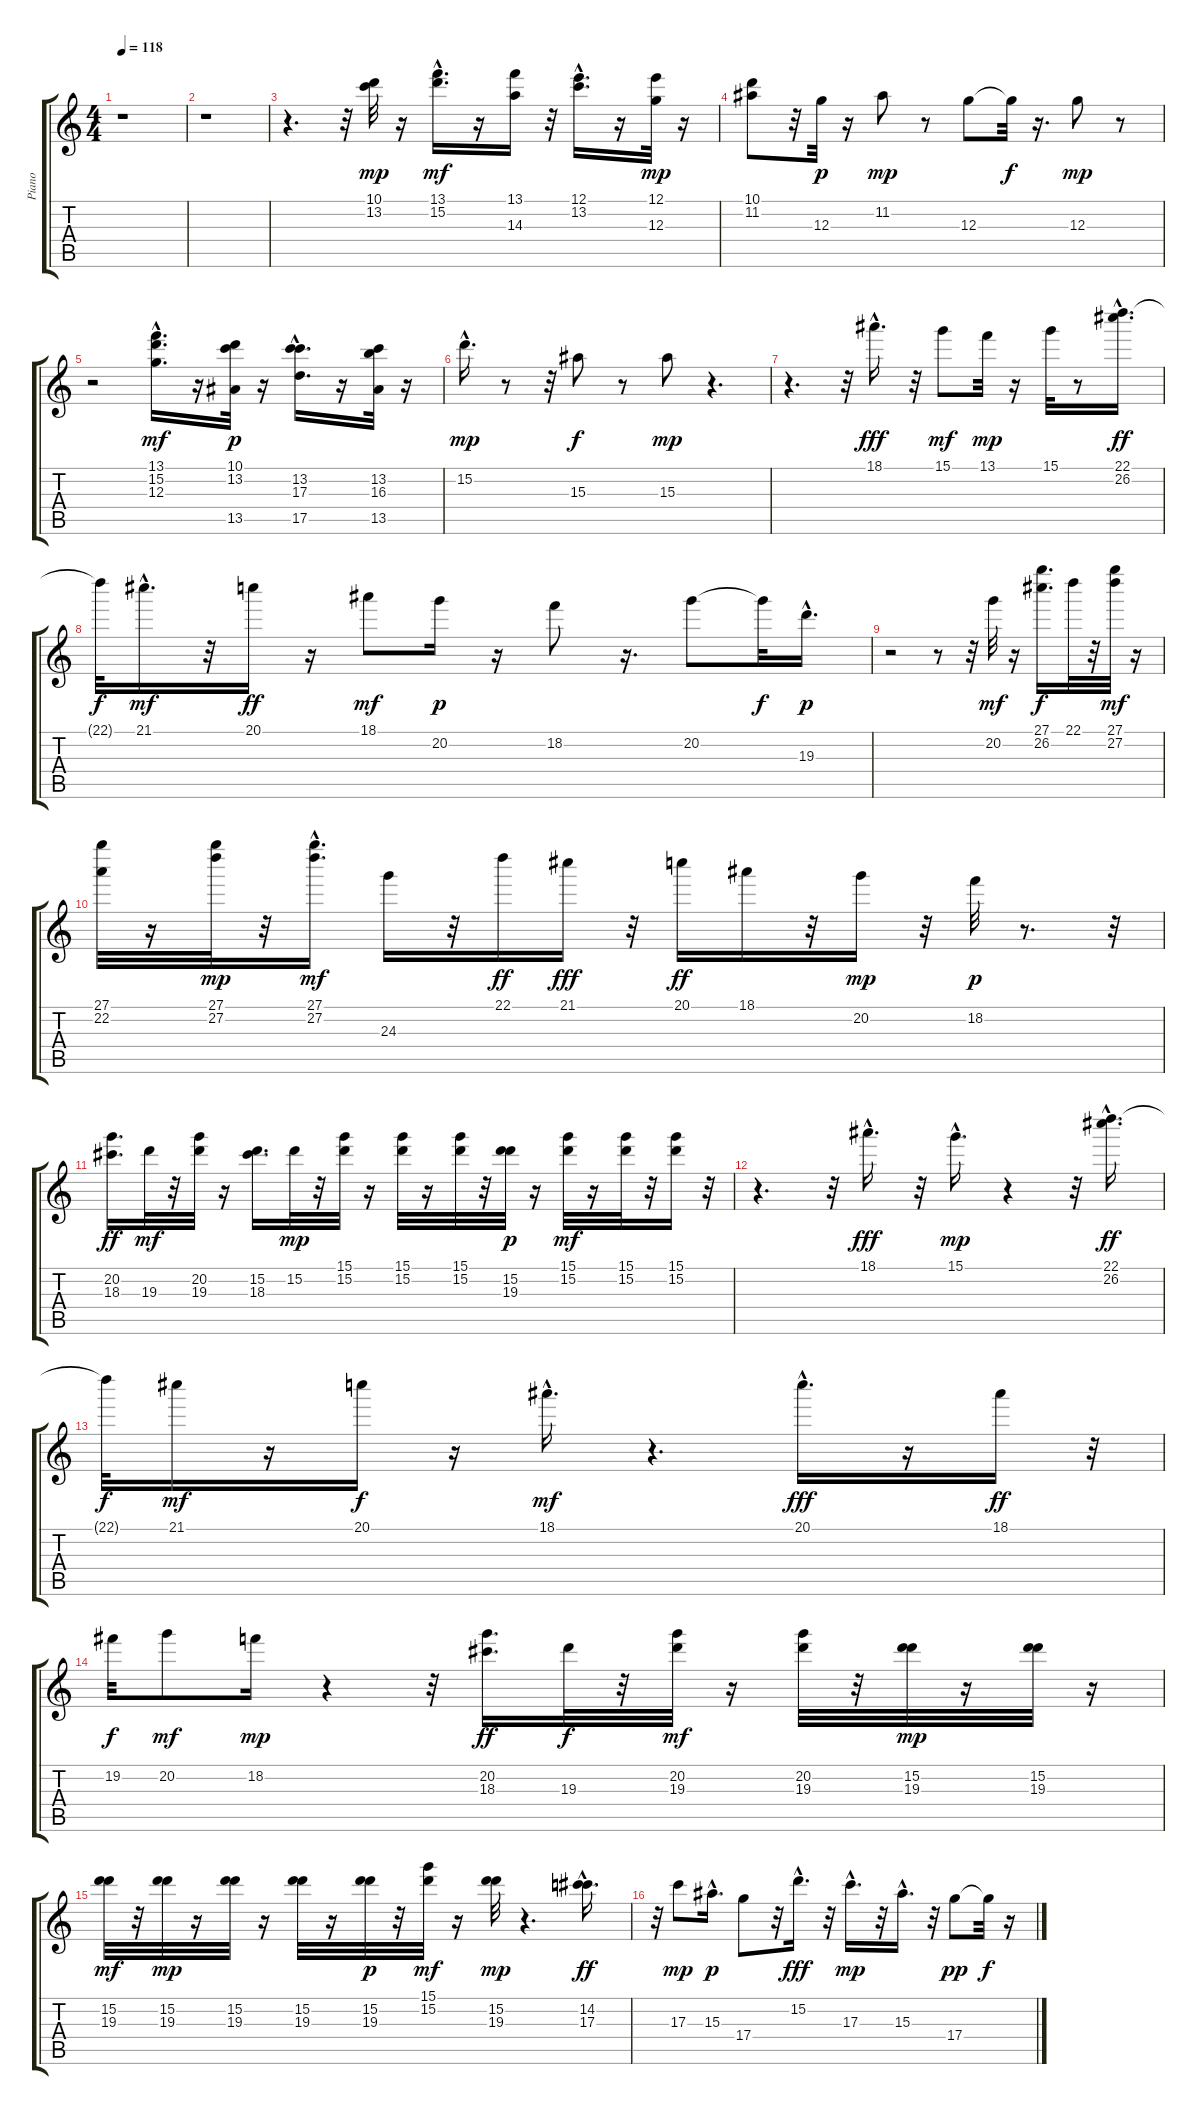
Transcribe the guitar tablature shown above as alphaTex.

\track ("Piano" "Piano") {instrument acousticgrandpiano}
\staff {score tabs}
\tuning (E5 B4 G4 D4 A3 E3) {hide}
\ts (4 4)
\tempo 118
\clef g2
\ks c
r.1{dy mp instrument acousticgrandpiano} |
r.1 |
r.4{d} r.32 (10.1 13.2).32{balance 12} r.16 (13.1{hac} 15.2{hac}).16{d dy mf} r.16 (13.1 14.3).16 r.32 (12.1{hac} 13.2{hac}).16{d} r.16 (12.1 12.3).32{dy mp} r.16 |
(10.1 11.2).8 r.32 12.3.32{dy p} r.16 11.2.8{dy mp} r.8 12.3.8 12.3{t}.32{dy f} r.16{d} 12.3.8{dy mp} r.8 |
r.2 (13.1{hac} 15.2{hac} 12.3{hac}).16{d dy mf} r.16 (10.1 13.2 13.5).32{dy p} r.16 (13.2{hac} 17.3{hac} 17.5{hac}).16{d} r.16 (13.2 16.3 13.5).32 r.16 |
15.2{hac}.16{d dy mp} r.8 r.32 15.3.8{dy f} r.8 15.3.8{dy mp} r.4{d} |
r.4{d} r.32 18.1{hac}.16{d dy fff} r.32 15.1.8{dy mf} 13.1.32{dy mp} r.16 15.1.32 r.8 (22.1{hac} 26.2).16{d dy ff} |
22.1{t}.32{dy f} 21.1{hac}.16{d dy mf} r.32 20.1.16{dy ff} r.16 18.1.8{dy mf} 20.2.16{dy p} r.16 18.2.8 r.16{d} 20.2.8 20.2{t}.32{dy f} 19.3{hac}.16{d dy p} |
r.2 r.8 r.32 20.2.32{dy mf} r.16 (27.1 26.2).16{d dy f} 22.1.32 r.32 (27.1 27.2).32{dy mf} r.16 |
(27.1 22.2).32 r.16 (27.1 27.2).32{dy mp} r.32 (27.1 27.2{hac}).16{d dy mf} 24.3.16 r.32 22.1.16{dy ff} 21.1.16{dy fff} r.32 20.1.16{dy ff} 18.1.16 r.32 20.2.16{dy mp} r.32 18.2.32{dy p} r.8{d} r.32 |
(20.2 18.3).16{d dy ff} 19.3.32{dy mf} r.32 (20.2 19.3).32 r.16 (15.2 18.3).16{d} 15.2.32{dy mp} r.32 (15.1 15.2).32 r.16 (15.1 15.2).32 r.16 (15.1 15.2).32 r.32 (15.2 19.3).32{dy p} r.16 (15.1 15.2).32{dy mf} r.16 (15.1 15.2).32 r.32 (15.1 15.2).16 r.32 |
r.4{d} r.32 18.1{hac}.16{d dy fff} r.32 15.1{hac}.16{d dy mp} r.4 r.32 (22.1{hac} 26.2).16{d dy ff} |
22.1{t}.32{dy f} 21.1.16{dy mf} r.16 20.1.16{dy f} r.16 18.1{hac}.16{d dy mf} r.4{d} 20.1{hac}.16{d dy fff} r.16 18.1.16{dy ff} r.32 |
19.2.32{dy f} 20.2.8{dy mf} 18.2.16{dy mp} r.4 r.32 (20.2 18.3).16{d dy ff} 19.3.32{dy f} r.32 (20.2 19.3).32{dy mf} r.16 (20.2 19.3).32 r.32 (15.2 19.3).32{dy mp} r.16 (15.2 19.3).32 r.16 |
(15.2 19.3).32{dy mf} r.32 (15.2 19.3).32{dy mp} r.16 (15.2 19.3).32 r.16 (15.2 19.3).32 r.16 (15.2 19.3).32{dy p} r.32 (15.1 15.2).32{dy mf} r.16 (15.2 19.3).32{dy mp} r.4{d} (14.2 17.3{hac}).16{d dy ff} |
r.32 17.3.8{dy mp} 15.3{hac}.16{d dy p} 17.4.8 r.32 15.2{hac}.16{d dy fff} r.32 17.3{hac}.16{d dy mp} r.32 15.3{hac}.16{d} r.32 17.4.8{dy pp} 17.4{t}.32{dy f} r.16
